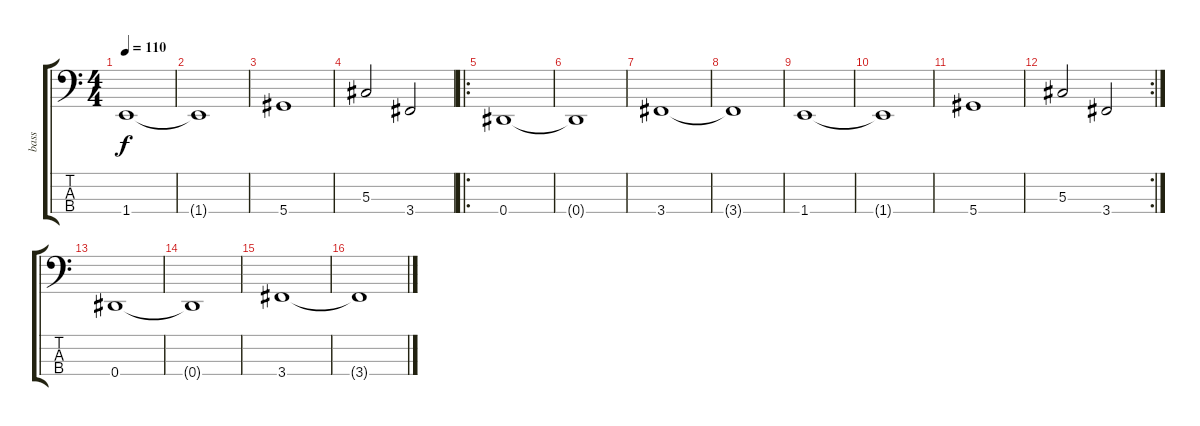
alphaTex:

\track ("bass" "bass") {instrument electricbasspick}
\staff {score tabs}
\tuning (Gb2 Db2 Ab1 Eb1) {hide}
\ts (4 4)
\tempo 110
\clef f4
\ks c
1.4.1{dy f} |
1.4{t}.1 |
5.4.1 |
5.3.2 3.4.2 |
\ro
0.4.1 |
0.4{t}.1 |
3.4.1 |
3.4{t}.1 |
1.4.1 |
1.4{t}.1 |
5.4.1 |
\rc 2
5.3.2 3.4.2 |
0.4.1 |
0.4{t}.1 |
3.4.1 |
3.4{t}.1
